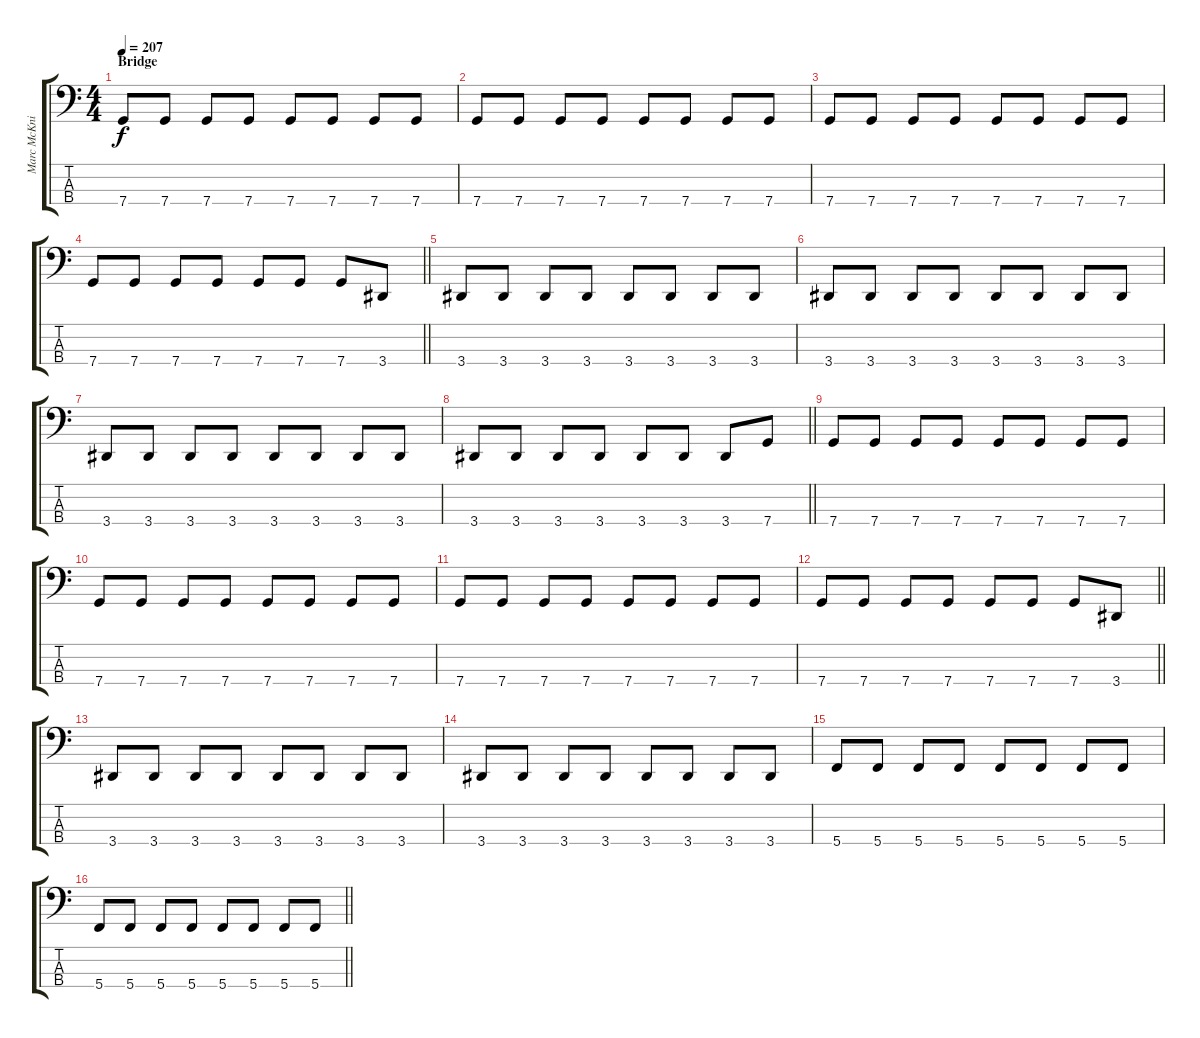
\track ("Marc McKnight" "Marc McKni") {instrument electricbasspick}
\staff {score tabs}
\tuning (F2 C2 G1 C1) {hide}
\ts (4 4)
\section ("" "Bridge")
\tempo 207
\clef f4
\ks c
7.4{t}.8{dy f} 7.4.8 7.4.8 7.4.8 7.4.8 7.4.8 7.4.8 7.4.8 |
7.4.8 7.4.8 7.4.8 7.4.8 7.4.8 7.4.8 7.4.8 7.4.8 |
7.4.8 7.4.8 7.4.8 7.4.8 7.4.8 7.4.8 7.4.8 7.4.8 |
\barLineRight lightlight
7.4.8 7.4.8 7.4.8 7.4.8 7.4.8 7.4.8 7.4.8 3.4.8 |
3.4.8 3.4.8 3.4.8 3.4.8 3.4.8 3.4.8 3.4.8 3.4.8 |
3.4.8 3.4.8 3.4.8 3.4.8 3.4.8 3.4.8 3.4.8 3.4.8 |
3.4.8 3.4.8 3.4.8 3.4.8 3.4.8 3.4.8 3.4.8 3.4.8 |
\barLineRight lightlight
3.4.8 3.4.8 3.4.8 3.4.8 3.4.8 3.4.8 3.4.8 7.4.8 |
7.4.8 7.4.8 7.4.8 7.4.8 7.4.8 7.4.8 7.4.8 7.4.8 |
7.4.8 7.4.8 7.4.8 7.4.8 7.4.8 7.4.8 7.4.8 7.4.8 |
7.4.8 7.4.8 7.4.8 7.4.8 7.4.8 7.4.8 7.4.8 7.4.8 |
\barLineRight lightlight
7.4.8 7.4.8 7.4.8 7.4.8 7.4.8 7.4.8 7.4.8 3.4.8 |
3.4.8 3.4.8 3.4.8 3.4.8 3.4.8 3.4.8 3.4.8 3.4.8 |
3.4.8 3.4.8 3.4.8 3.4.8 3.4.8 3.4.8 3.4.8 3.4.8 |
5.4.8 5.4.8 5.4.8 5.4.8 5.4.8 5.4.8 5.4.8 5.4.8 |
\barLineRight lightlight
5.4.8 5.4.8 5.4.8 5.4.8 5.4.8 5.4.8 5.4.8 5.4.8
